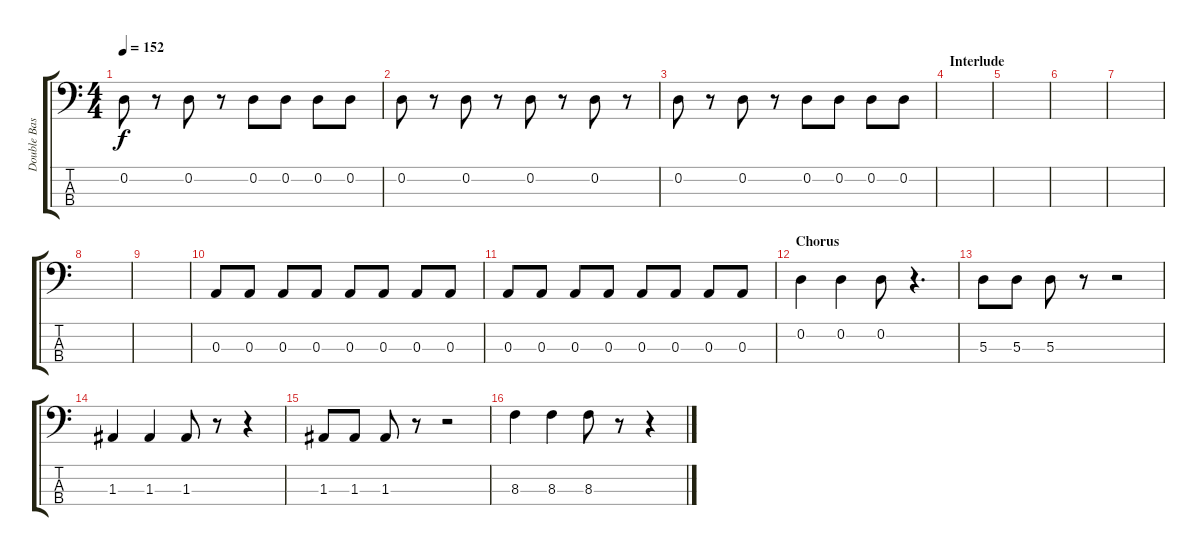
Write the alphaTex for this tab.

\track ("Double Bass" "Double Bas") {instrument electricbassfinger}
\staff {score tabs}
\tuning (G2 D2 A1 E1) {hide}
\ts (4 4)
\tempo 152
\clef f4
\ks c
0.2.8{dy f} r.8 0.2.8 r.8 0.2.8 0.2.8 0.2.8 0.2.8 |
0.2.8 r.8 0.2.8 r.8 0.2.8 r.8 0.2.8 r.8 |
0.2.8 r.8 0.2.8 r.8 0.2.8 0.2.8 0.2.8 0.2.8 |
\section ("" "Interlude")
|
|
|
|
|
|
0.3.8 0.3.8 0.3.8 0.3.8 0.3.8 0.3.8 0.3.8 0.3.8 |
0.3.8 0.3.8 0.3.8 0.3.8 0.3.8 0.3.8 0.3.8 0.3.8 |
\section ("" "Chorus")
0.2.4 0.2.4 0.2.8 r.4{d} |
5.3.8 5.3.8 5.3.8 r.8 r.2 |
1.3.4 1.3.4 1.3.8 r.8 r.4 |
1.3.8 1.3.8 1.3.8 r.8 r.2 |
8.3.4 8.3.4 8.3.8 r.8 r.4
